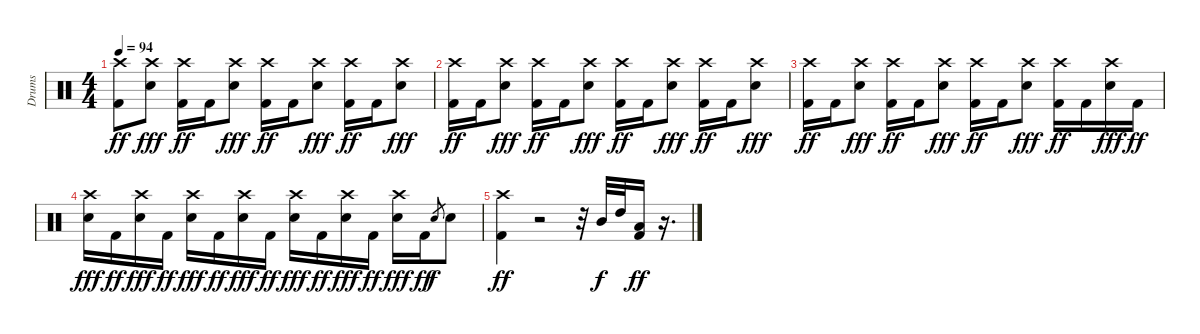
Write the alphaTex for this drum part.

\track ("Drums" "Drums") {instrument percussion}
\staff {score}
\articulation defaults
\ts (4 4)
\tempo 94
\clef neutral
\ks c
("Crash high (hit)" "Kick (hit) 2").8{dy ff} ("Crash high (hit)" "Electric Snare (hit)").8{dy fff} ("Crash high (hit)" "Kick (hit) 2").16{dy ff} "Kick (hit) 2".16 ("Crash high (hit)" "Electric Snare (hit)").8{dy fff} ("Crash high (hit)" "Kick (hit) 2").16{dy ff} "Kick (hit) 2".16 ("Crash high (hit)" "Electric Snare (hit)").8{dy fff} ("Crash high (hit)" "Kick (hit) 2").16{dy ff} "Kick (hit) 2".16 ("Crash high (hit)" "Electric Snare (hit)").8{dy fff} |
("Crash high (hit)" "Kick (hit) 2").16{dy ff} "Kick (hit) 2".16 ("Crash high (hit)" "Electric Snare (hit)").8{dy fff} ("Crash high (hit)" "Kick (hit) 2").16{dy ff} "Kick (hit) 2".16 ("Crash high (hit)" "Electric Snare (hit)").8{dy fff} ("Crash high (hit)" "Kick (hit) 2").16{dy ff} "Kick (hit) 2".16 ("Crash high (hit)" "Electric Snare (hit)").8{dy fff} ("Crash high (hit)" "Kick (hit) 2").16{dy ff} "Kick (hit) 2".16 ("Crash high (hit)" "Electric Snare (hit)").8{dy fff} |
("Crash high (hit)" "Kick (hit) 2").16{dy ff} "Kick (hit) 2".16 ("Crash high (hit)" "Electric Snare (hit)").8{dy fff} ("Crash high (hit)" "Kick (hit) 2").16{dy ff} "Kick (hit) 2".16 ("Crash high (hit)" "Electric Snare (hit)").8{dy fff} ("Crash high (hit)" "Kick (hit) 2").16{dy ff} "Kick (hit) 2".16 ("Crash high (hit)" "Electric Snare (hit)").8{dy fff} ("Crash high (hit)" "Kick (hit) 2").16{dy ff} "Kick (hit) 2".16 ("Crash high (hit)" "Electric Snare (hit)").16{dy fff} "Kick (hit) 2".16{dy ff} |
("Crash high (hit)" "Electric Snare (hit)").16{dy fff} "Kick (hit) 2".16{dy ff} ("Crash high (hit)" "Electric Snare (hit)").16{dy fff} "Kick (hit) 2".16{dy ff} ("Crash high (hit)" "Electric Snare (hit)").16{dy fff} "Kick (hit) 2".16{dy ff} ("Crash high (hit)" "Electric Snare (hit)").16{dy fff} "Kick (hit) 2".16{dy ff} ("Crash high (hit)" "Electric Snare (hit)").16{dy fff} "Kick (hit) 2".16{dy ff} ("Crash high (hit)" "Electric Snare (hit)").16{dy fff} "Kick (hit) 2".16{dy ff} ("Crash high (hit)" "Electric Snare (hit)").16{dy fff} "Kick (hit) 2".16{dy ff} "Electric Snare (hit)".8{gr dy f} "Electric Snare (hit)".8 |
("Crash high (hit)" "Kick (hit) 2").4{dy ff} r.2 r.32 "Mid Tom (hit)".32{dy f} "High Tom (hit)".32 ("Low Floor Tom (hit)" "Kick (hit) 2").16{dy ff} r.16{d}
